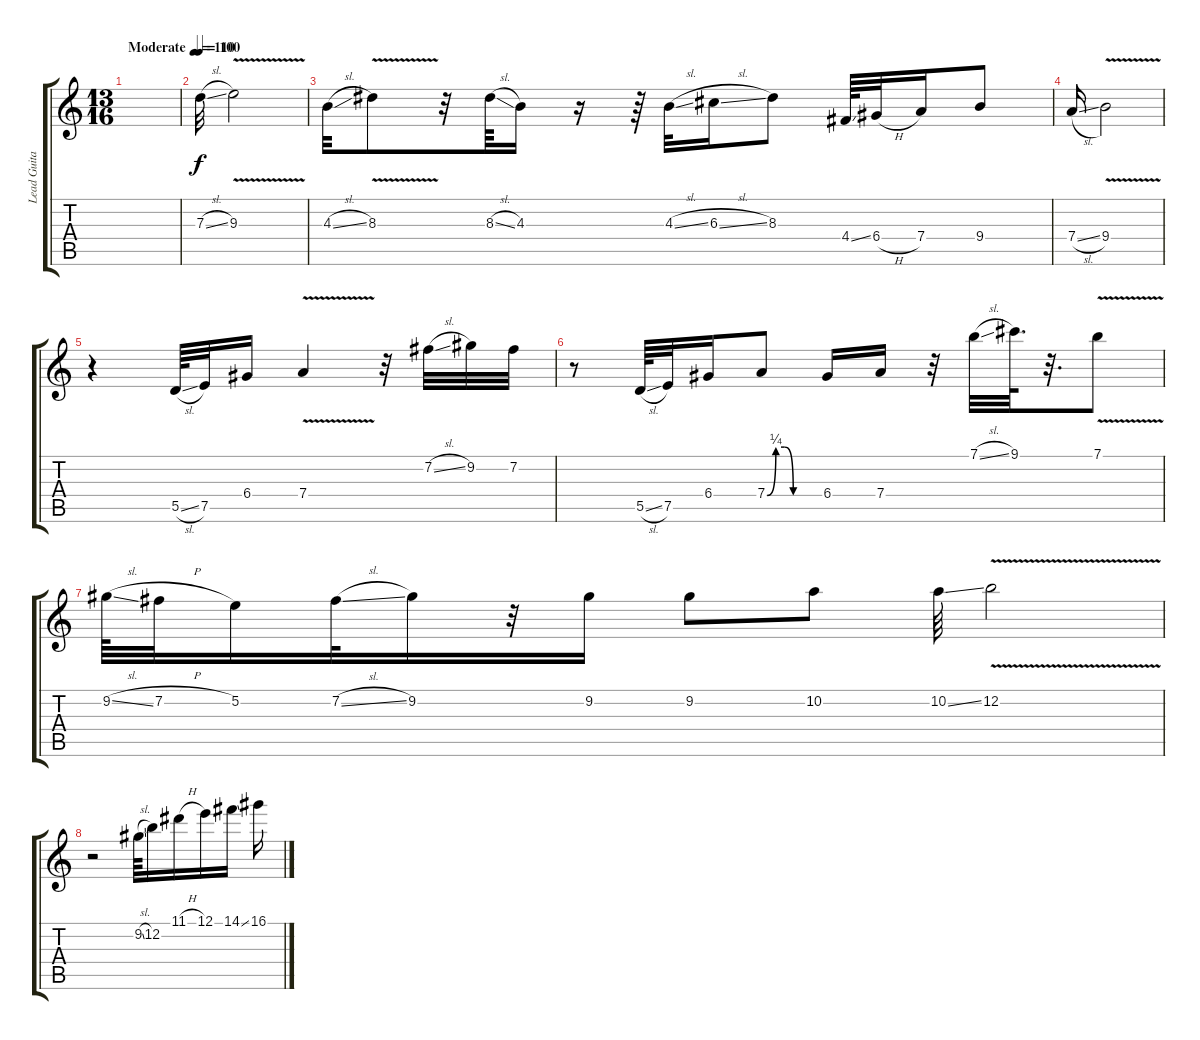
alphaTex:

\track ("Lead Guitar 1" "Lead Guita") {instrument overdrivenguitar}
\staff {score tabs}
\tuning (E4 B3 G3 D3 A2 E2) {hide}
\ts (13 16)
\tempo (110 "Moderate")
\clef g2
\ks c
|
\tempo 100
7.3{sl}.32 9.3{v}.2 |
4.3{sl}.32 8.3{v}.8 r.32 8.3{sl}.64 4.3.16 r.16 r.64 4.3{sl}.32 6.3{sl}.16 8.3.8 4.4{ss}.64 6.4{h}.32 7.4.16 9.4.8 |
7.4{sl}.16 9.4{v}.2 |
r.4 5.5{sl}.64 7.5.32 6.4.16 7.4{v}.4 r.32 7.2{sl}.32 9.2.32 7.2.32 |
r.8 5.5{sl}.64 7.5.32 6.4.16 7.4{be (custom 0 0 10 1 20 1 30 0 60 0)}.8 6.4.16 7.4.16 r.32 7.1{sl}.32 9.1.64{d} r.32{d} 7.1{v}.8 |
9.2{sl}.64 7.2{h}.32 5.2.16 7.2{sl}.32 9.2.16 r.32 9.2.16 9.2.8 10.2.8 10.2{ss}.64 12.2{v}.2 |
r.2 9.2{sl}.64 12.2.16 11.1{h}.16 12.1.16 14.1{ss}.16 16.1.16
